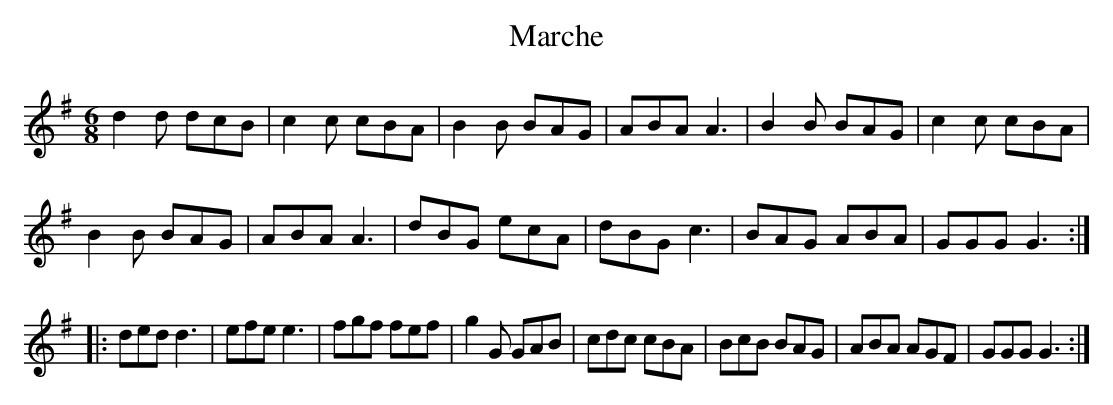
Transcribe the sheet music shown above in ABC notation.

X:1
T:Marche
K:Gmaj
M:6/8
L:1/8
d2 d dcB|c2 c cBA|B2 B BAG|ABA A3|B2 B BAG|c2 c cBA|
B2 B BAG|ABA A3|dBG ecA|dBG c3|BAG ABA|GGG G3:|
|:ded d3|efe e3|fgf fef|g2 G GAB|cdc cBA|BcB BAG|ABA AGF|GGG G3:|]
